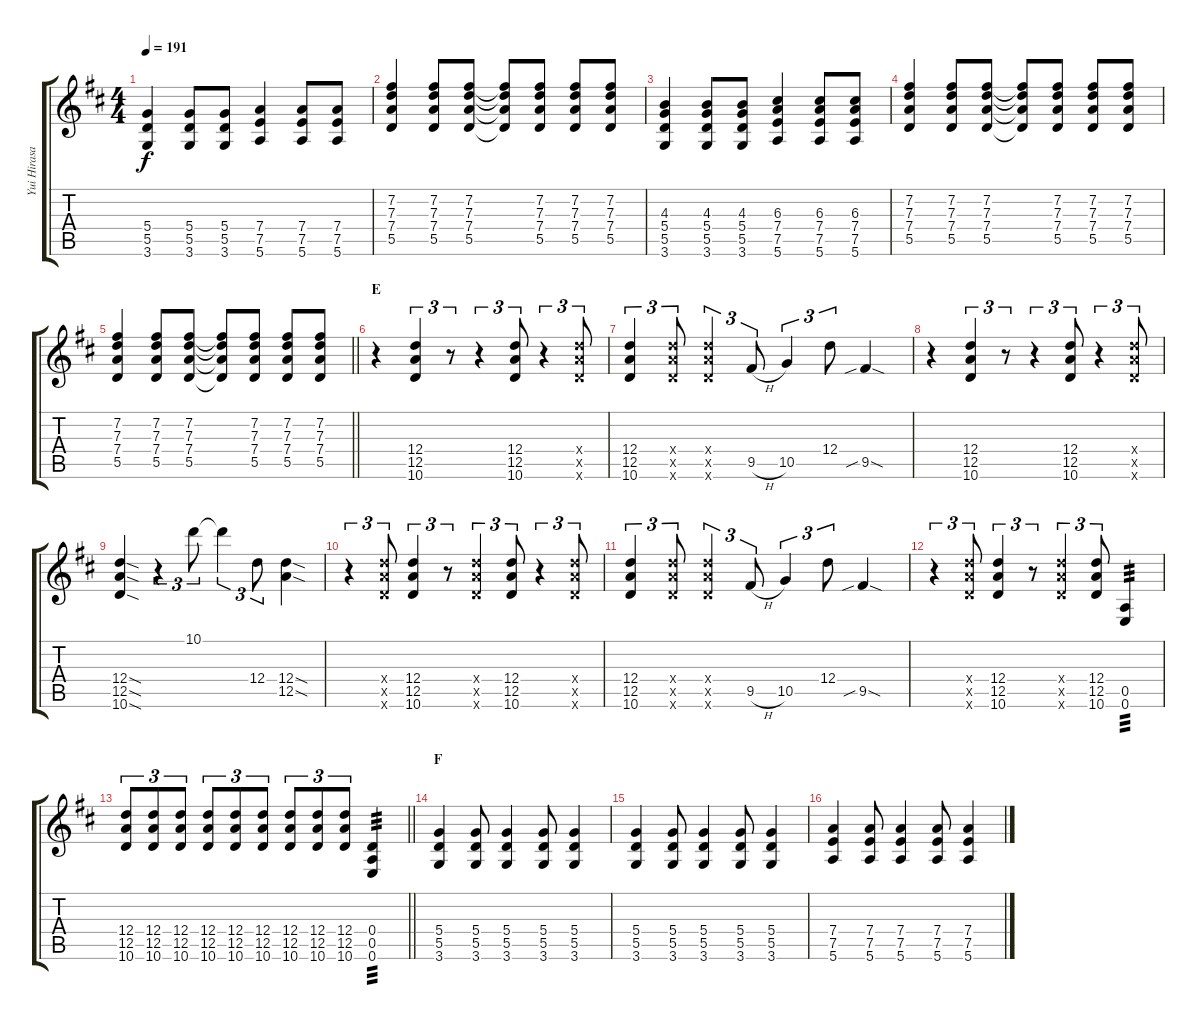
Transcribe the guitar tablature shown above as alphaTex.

\track ("Yui Hirasawa" "Yui Hirasa") {instrument distortionguitar}
\staff {score tabs}
\tuning (E4 B3 G3 D3 A2 E2) {hide}
\ts (4 4)
\tempo 191
\clef g2
\ks d
(5.4 5.5 3.6).4{dy f} (5.4 5.5 3.6).8 (5.4 5.5 3.6).8 (7.4 7.5 5.6).4 (7.4 7.5 5.6).8 (7.4 7.5 5.6).8 |
(7.2 7.3 7.4 5.5).4 (7.2 7.3 7.4 5.5).8 (7.2 7.3 7.4 5.5).8 (7.2{t} 7.3{t} 7.4{t} 5.5{t}).8 (7.2 7.3 7.4 5.5).8 (7.2 7.3 7.4 5.5).8 (7.2 7.3 7.4 5.5).8 |
(4.3 5.4 5.5 3.6).4 (4.3 5.4 5.5 3.6).8 (4.3 5.4 5.5 3.6).8 (6.3 7.4 7.5 5.6).4 (6.3 7.4 7.5 5.6).8 (6.3 7.4 7.5 5.6).8 |
(7.2 7.3 7.4 5.5).4 (7.2 7.3 7.4 5.5).8 (7.2 7.3 7.4 5.5).8 (7.2{t} 7.3{t} 7.4{t} 5.5{t}).8 (7.2 7.3 7.4 5.5).8 (7.2 7.3 7.4 5.5).8 (7.2 7.3 7.4 5.5).8 |
\barLineRight lightlight
(7.2 7.3 7.4 5.5).4 (7.2 7.3 7.4 5.5).8 (7.2 7.3 7.4 5.5).8 (7.2{t} 7.3{t} 7.4{t} 5.5{t}).8 (7.2 7.3 7.4 5.5).8 (7.2 7.3 7.4 5.5).8 (7.2 7.3 7.4 5.5).8 |
\section ("" "E")
r.4 (12.4 12.5 10.6).4{tu (3 2)} r.8{tu (3 2)} r.4{tu (3 2)} (12.4 12.5 10.6).8{tu (3 2)} r.4{tu (3 2)} (12.4{x} 12.5{x} 10.6{x}).8{tu (3 2)} |
(12.4 12.5 10.6).4{tu (3 2)} (12.4{x} 12.5{x} 10.6{x}).8{tu (3 2)} (12.4{x} 12.5{x} 10.6{x}).4{tu (3 2)} 9.5{h}.8{tu (3 2)} 10.5.4{tu (3 2)} 12.4.8{tu (3 2)} 9.5{sib sod}.4 |
r.4 (12.4 12.5 10.6).4{tu (3 2)} r.8{tu (3 2)} r.4{tu (3 2)} (12.4 12.5 10.6).8{tu (3 2)} r.4{tu (3 2)} (12.4{x} 12.5{x} 10.6{x}).8{tu (3 2)} |
(12.4{sod} 12.5{sod} 10.6{sod}).4 r.4{tu (3 2)} 10.1.8{tu (3 2)} 10.1{t}.4{tu (3 2)} 12.4.8{tu (3 2)} (12.4{sod} 12.5{sod}).4 |
r.4{tu (3 2)} (12.4{x} 12.5{x} 10.6{x}).8{tu (3 2)} (12.4 12.5 10.6).4{tu (3 2)} r.8{tu (3 2)} (12.4{x} 12.5{x} 10.6{x}).4{tu (3 2)} (12.4 12.5 10.6).8{tu (3 2)} r.4{tu (3 2)} (12.4{x} 12.5{x} 10.6{x}).8{tu (3 2)} |
(12.4 12.5 10.6).4{tu (3 2)} (12.4{x} 12.5{x} 10.6{x}).8{tu (3 2)} (12.4{x} 12.5{x} 10.6{x}).4{tu (3 2)} 9.5{h}.8{tu (3 2)} 10.5.4{tu (3 2)} 12.4.8{tu (3 2)} 9.5{sib sod}.4 |
r.4{tu (3 2)} (12.4{x} 12.5{x} 10.6{x}).8{tu (3 2)} (12.4 12.5 10.6).4{tu (3 2)} r.8{tu (3 2)} (12.4{x} 12.5{x} 10.6{x}).4{tu (3 2)} (12.4 12.5 10.6).8{tu (3 2)} (0.5 0.6).4{tp 3} |
\barLineRight lightlight
(12.4 12.5 10.6).8{tu (3 2)} (12.4 12.5 10.6).8{tu (3 2)} (12.4 12.5 10.6).8{tu (3 2)} (12.4 12.5 10.6).8{tu (3 2)} (12.4 12.5 10.6).8{tu (3 2)} (12.4 12.5 10.6).8{tu (3 2)} (12.4 12.5 10.6).8{tu (3 2)} (12.4 12.5 10.6).8{tu (3 2)} (12.4 12.5 10.6).8{tu (3 2)} (0.4 0.5 0.6).4{tp 3} |
\section ("" "F")
(5.4 5.5 3.6).4 (5.4 5.5 3.6).8 (5.4 5.5 3.6).4 (5.4 5.5 3.6).8 (5.4 5.5 3.6).4 |
(5.4 5.5 3.6).4 (5.4 5.5 3.6).8 (5.4 5.5 3.6).4 (5.4 5.5 3.6).8 (5.4 5.5 3.6).4 |
(7.4 7.5 5.6).4 (7.4 7.5 5.6).8 (7.4 7.5 5.6).4 (7.4 7.5 5.6).8 (7.4 7.5 5.6).4
